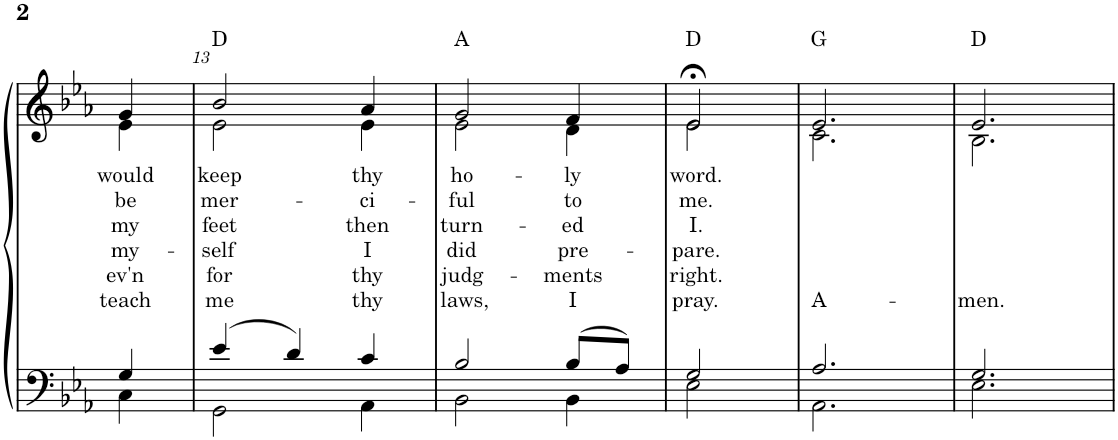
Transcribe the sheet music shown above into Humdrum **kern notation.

**kern	**kern	**text	**text	**text	**text	**text	**text	**harte
*part1	*part1	*part1	*part1	*part1	*part1	*part1	*part1	*part1
*staff2	*staff1	*staff1	*staff1	*staff1	*staff1	*staff1	*staff1	*
*I"Choir	*	*	*	*	*	*	*	*
!!LO:PB:g=z
*clefF4	*clefG2	*	*	*	*	*	*	*
*k[b-e-a-]	*k[b-e-a-]	*	*	*	*	*	*	*
*E-:	*E-:	*	*	*	*	*	*	*
*M3/4	*M3/4	*	*	*	*	*	*	*
=12X4	=12X4	=12X4	=12X4	=12X4	=12X4	=12X4	=12X4	=12X4
*^	*	*	*	*	*	*	*	*
!	!	!	!LO:LY:b	!LO:LY:b	!LO:LY:b	!LO:LY:b	!LO:LY:b	!LO:LY:b	!
*	*	*^	*	*	*	*	*	*	*
4G/	4C\	4g/	4e-\	would	be	my	my-	ev'n	teach	.
=13	=13	=13	=13	=13	=13	=13	=13	=13	=13	=13
!	!	!	!	!LO:LY:b	!LO:LY:b	!LO:LY:b	!LO:LY:b	!LO:LY:b	!LO:LY:b	!
4e-/	2GG\	2b-/	2e-\	keep	mer-	feet	-self	for	me	D:maj
4d/	.	.	.	.	.	.	.	.	.	.
!	!	!	!	!LO:LY:b	!LO:LY:b	!LO:LY:b	!LO:LY:b	!LO:LY:b	!LO:LY:b	!
4c/	4AA-\	4a-/	4e-\	thy	-ci-	then	I	thy	thy	.
=14	=14	=14	=14	=14	=14	=14	=14	=14	=14	=14
!	!	!	!	!LO:LY:b	!LO:LY:b	!LO:LY:b	!LO:LY:b	!LO:LY:b	!LO:LY:b	!
2B-/	2BB-\	2g/	2e-\	ho-	-ful	turn-	did	judg-	laws,	A:maj
!	!	!	!	!LO:LY:b	!LO:LY:b	!LO:LY:b	!LO:LY:b	!LO:LY:b	!LO:LY:b	!
8B-/L	4BB-\	4f/	4d\	-ly	to	-ed	pre-	-ments	I	.
8A-/J	.	.	.	.	.	.	.	.	.	.
=15	=15	=15	=15	=15	=15	=15	=15	=15	=15	=15
!	!	!	!	!LO:LY:b	!LO:LY:b	!LO:LY:b	!LO:LY:b	!LO:LY:b	!LO:LY:b	!
2G/	2E-\	2e-;</	2e-\	word.	me.	I.	-pare.	right.	pray.	D:maj
=16	=16	=16	=16	=16	=16	=16	=16	=16	=16	=16
!	!	!	!	!	!	!	!	!	!LO:LY:b	!
2.A-/	2.AA-\	2.e-/	2.c\	.	.	.	.	.	A-	G:maj
=17	=17	=17	=17	=17	=17	=17	=17	=17	=17	=17
!	!	!	!	!	!	!	!	!	!LO:LY:b	!
2.G/	2.E-\	2.e-/	2.B-\	.	.	.	.	.	-men.	D:maj
*v	*v	*	*	*	*	*	*	*	*	*
*	*v	*v	*	*	*	*	*	*	*
=	=	=	=	=	=	=	=	=
*-	*-	*-	*-	*-	*-	*-	*-	*-
